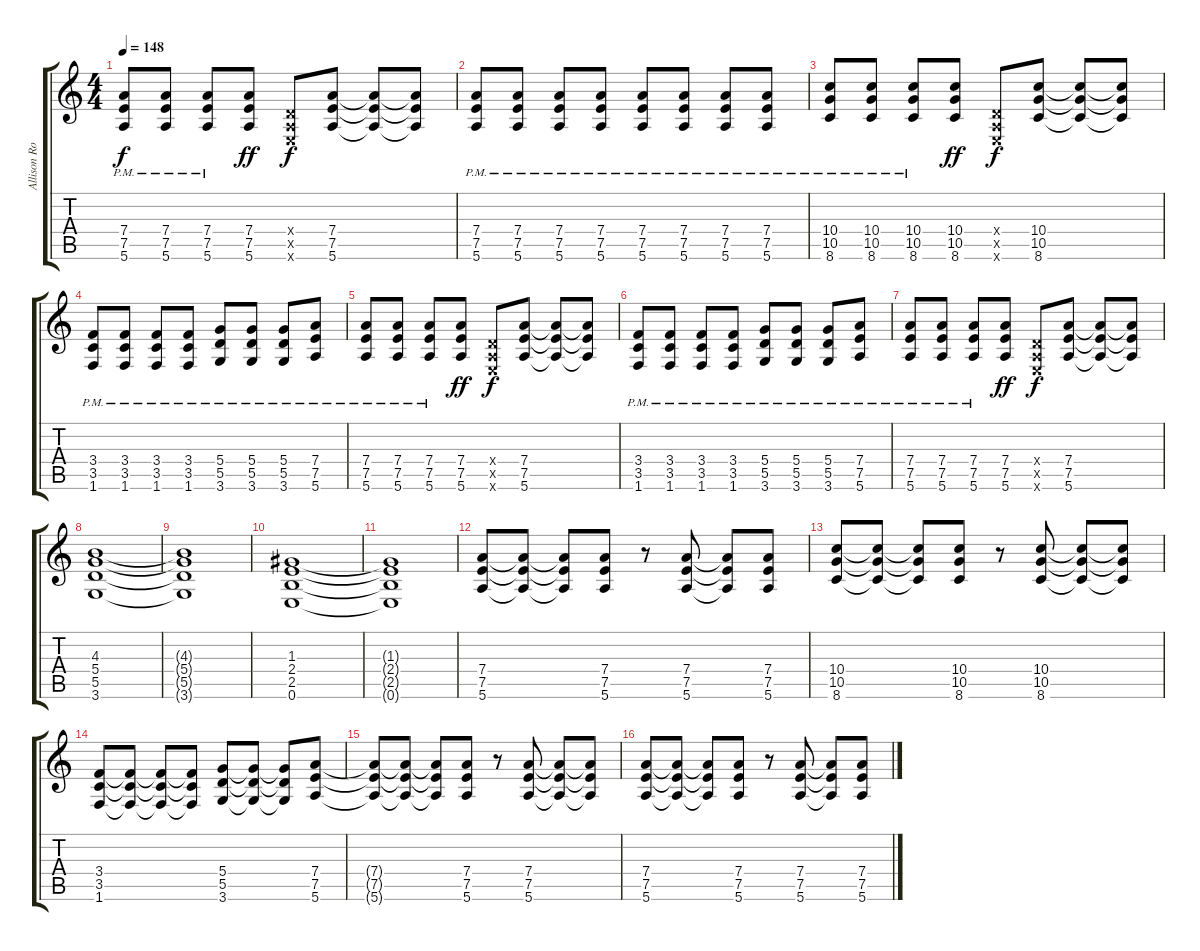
\track ("Allison Robertson (rythm)" "Allison Ro") {instrument overdrivenguitar}
\staff {score tabs}
\tuning (E4 B3 G3 D3 A2 E2) {hide}
\ts (4 4)
\tempo 148
\clef g2
\ks c
(7.4{pm} 7.5{pm} 5.6{pm}).8{dy f} (7.4{pm} 7.5{pm} 5.6{pm}).8 (7.4{pm} 7.5{pm} 5.6{pm}).8 (7.4 7.5 5.6).8{dy ff} (0.4{x} 0.5{x} 0.6{x}).8{dy f} (7.4 7.5 5.6).8 (7.4{t} 7.5{t} 5.6{t}).8 (7.4{t} 7.5{t} 5.6{t}).8 |
(7.4{pm} 7.5{pm} 5.6{pm}).8 (7.4{pm} 7.5{pm} 5.6{pm}).8 (7.4{pm} 7.5{pm} 5.6{pm}).8 (7.4{pm} 7.5{pm} 5.6{pm}).8 (7.4{pm} 7.5{pm} 5.6{pm}).8 (7.4{pm} 7.5{pm} 5.6{pm}).8 (7.4{pm} 7.5{pm} 5.6{pm}).8 (7.4{pm} 7.5{pm} 5.6{pm}).8 |
(10.4{pm} 10.5{pm} 8.6{pm}).8 (10.4{pm} 10.5{pm} 8.6{pm}).8 (10.4{pm} 10.5{pm} 8.6{pm}).8 (10.4 10.5 8.6).8{dy ff} (0.4{x} 0.5{x} 0.6{x}).8{dy f} (10.4 10.5 8.6).8 (10.4{t} 10.5{t} 8.6{t}).8 (10.4{t} 10.5{t} 8.6{t}).8 |
(3.4{pm} 3.5{pm} 1.6{pm}).8 (3.4{pm} 3.5{pm} 1.6{pm}).8 (3.4{pm} 3.5{pm} 1.6{pm}).8 (3.4{pm} 3.5{pm} 1.6{pm}).8 (5.4{pm} 5.5{pm} 3.6{pm}).8 (5.4{pm} 5.5{pm} 3.6{pm}).8 (5.4{pm} 5.5{pm} 3.6{pm}).8 (7.4{pm} 7.5{pm} 5.6{pm}).8 |
(7.4{pm} 7.5{pm} 5.6{pm}).8 (7.4{pm} 7.5{pm} 5.6{pm}).8 (7.4{pm} 7.5{pm} 5.6{pm}).8 (7.4 7.5 5.6).8{dy ff} (0.4{x} 0.5{x} 0.6{x}).8{dy f} (7.4 7.5 5.6).8 (7.4{t} 7.5{t} 5.6{t}).8 (7.4{t} 7.5{t} 5.6{t}).8 |
(3.4{pm} 3.5{pm} 1.6{pm}).8 (3.4{pm} 3.5{pm} 1.6{pm}).8 (3.4{pm} 3.5{pm} 1.6{pm}).8 (3.4{pm} 3.5{pm} 1.6{pm}).8 (5.4{pm} 5.5{pm} 3.6{pm}).8 (5.4{pm} 5.5{pm} 3.6{pm}).8 (5.4{pm} 5.5{pm} 3.6{pm}).8 (7.4{pm} 7.5{pm} 5.6{pm}).8 |
(7.4{pm} 7.5{pm} 5.6{pm}).8 (7.4{pm} 7.5{pm} 5.6{pm}).8 (7.4{pm} 7.5{pm} 5.6{pm}).8 (7.4 7.5 5.6).8{dy ff} (0.4{x} 0.5{x} 0.6{x}).8{dy f} (7.4 7.5 5.6).8 (7.4{t} 7.5{t} 5.6{t}).8 (7.4{t} 7.5{t} 5.6{t}).8 |
(4.3 5.4 5.5 3.6).1 |
(4.3{t} 5.4{t} 5.5{t} 3.6{t}).1 |
(1.3 2.4 2.5 0.6).1 |
(1.3{t} 2.4{t} 2.5{t} 0.6{t}).1 |
(7.4 7.5 5.6).8 (7.4{t} 7.5{t} 5.6{t}).8 (7.4{t} 7.5{t} 5.6{t}).8 (7.4 7.5 5.6).8 r.8 (7.4 7.5 5.6).8 (7.4{t} 7.5{t} 5.6{t}).8 (7.4 7.5 5.6).8 |
(10.4 10.5 8.6).8 (10.4{t} 10.5{t} 8.6{t}).8 (10.4{t} 10.5{t} 8.6{t}).8 (10.4 10.5 8.6).8 r.8 (10.4 10.5 8.6).8 (10.4{t} 10.5{t} 8.6{t}).8 (10.4{t} 10.5{t} 8.6{t}).8 |
(3.4 3.5 1.6).8 (3.4{t} 3.5{t} 1.6{t}).8 (3.4{t} 3.5{t} 1.6{t}).8 (3.4{t} 3.5{t} 1.6{t}).8 (5.4 5.5 3.6).8 (5.4{t} 5.5{t} 3.6{t}).8 (5.4{t} 5.5{t} 3.6{t}).8 (7.4 7.5 5.6).8 |
(7.4{t} 7.5{t} 5.6{t}).8 (7.4{t} 7.5{t} 5.6{t}).8 (7.4{t} 7.5{t} 5.6{t}).8 (7.4 7.5 5.6).8 r.8 (7.4 7.5 5.6).8 (7.4{t} 7.5{t} 5.6{t}).8 (7.4{t} 7.5{t} 5.6{t}).8 |
(7.4 7.5 5.6).8 (7.4{t} 7.5{t} 5.6{t}).8 (7.4{t} 7.5{t} 5.6{t}).8 (7.4 7.5 5.6).8 r.8 (7.4 7.5 5.6).8 (7.4{t} 7.5{t} 5.6{t}).8 (7.4 7.5 5.6).8
